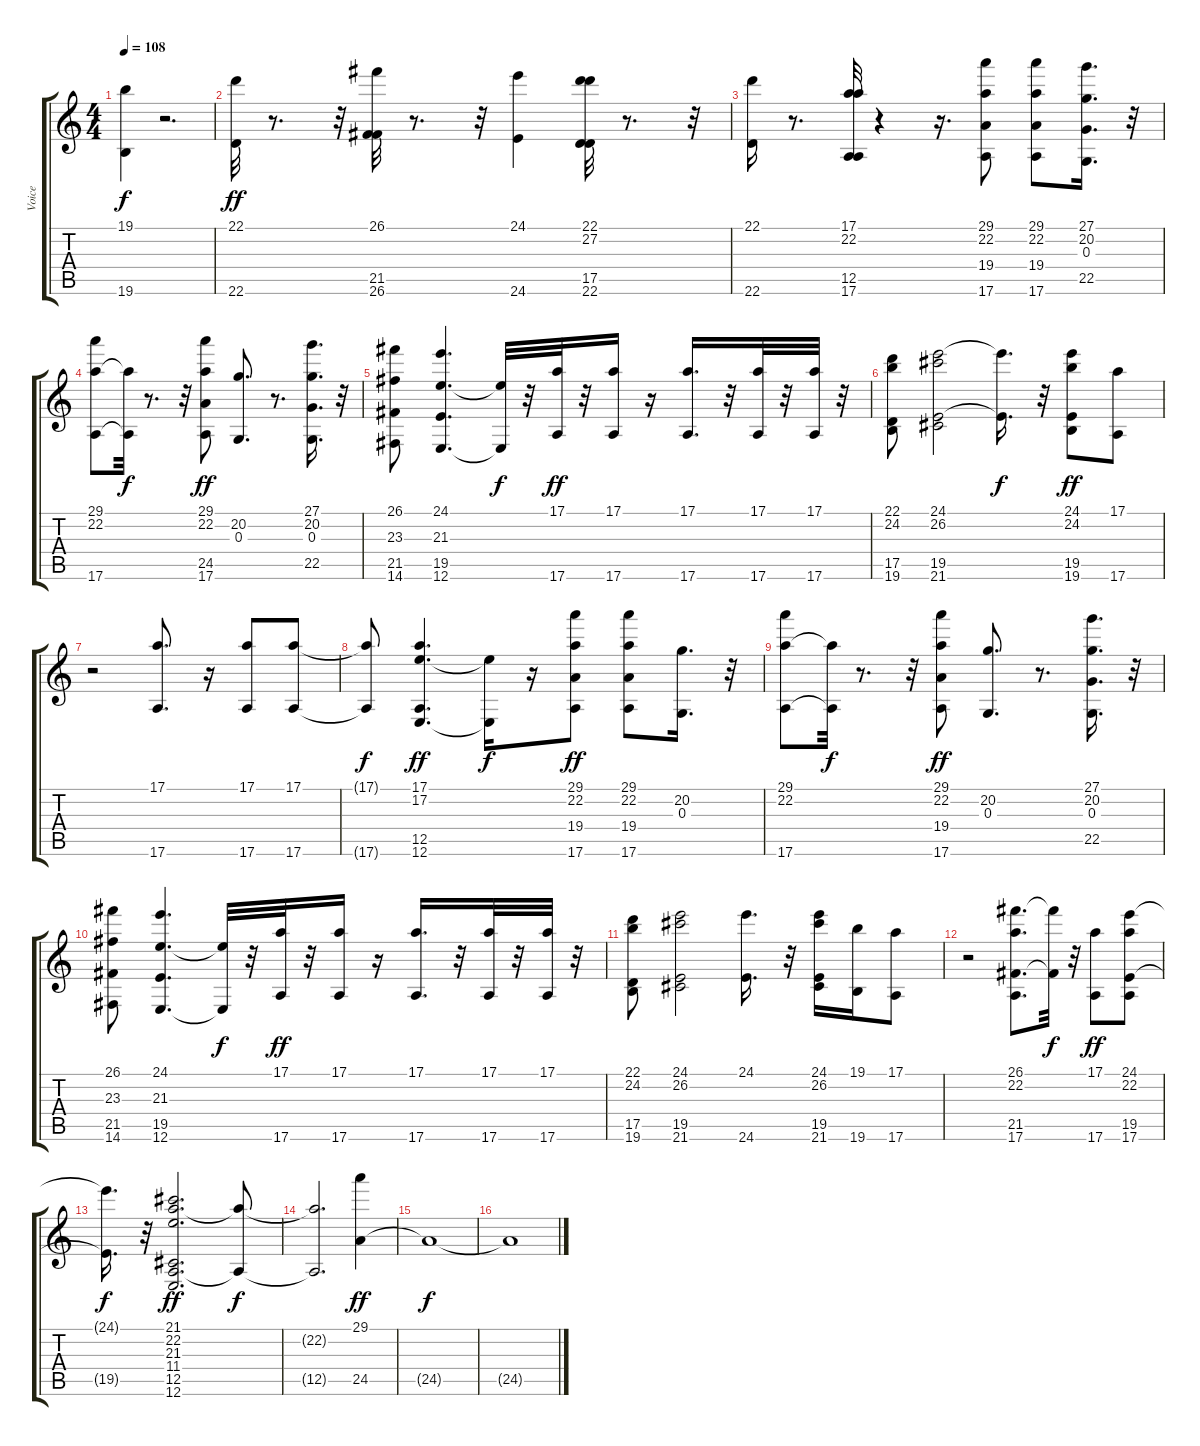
\track ("Voice" "Voice") {instrument pad1newage}
\staff {score tabs}
\tuning (E4 B3 G3 D3 A2 E2) {hide}
\ts (4 4)
\tempo 108
\clef g2
\ks c
(19.1{t} 19.6{t}).4{dy f} r.2{d} |
(22.1 22.6).32{dy ff} r.8{d} r.32 (26.1 21.5 26.6).32 r.8{d} r.32 (24.1 24.6).4 (22.1 27.2 17.5 22.6).32 r.8{d} r.32 |
(22.1 22.6).16 r.8{d} (17.1 22.2 12.5 17.6).32 r.4 r.16{d} (29.1 22.2 19.4 17.6).8 (29.1 22.2 19.4 17.6).8 (27.1 20.2 0.3 22.5).16{d} r.32 |
(29.1 22.2 17.6).8 (22.2{t} 17.6{t}).32{dy f} r.8{d} r.32 (29.1 22.2 24.5 17.6).8{dy ff} (20.2 0.3).8{d} r.8{d} (27.1 20.2 0.3 22.5).16{d} r.32 |
(26.1 23.3 21.5 14.6).8 (24.1 21.3 19.5 12.6).4{d} (21.3{t} 12.6{t}).32{dy f} r.32 (17.1 17.6).32{dy ff} r.32 (17.1 17.6).16 r.16 (17.1 17.6).16{d} r.32 (17.1 17.6).32 r.32 (17.1 17.6).32 r.32 |
(22.1 24.2 17.5 19.6).8 (24.1 26.2 19.5 21.6).2 (24.1{t} 19.5{t}).16{d dy f} r.32 (24.1 24.2 19.5 19.6).8{dy ff} (17.1 17.6).8 |
r.2 (17.1 17.6).8{d} r.16 (17.1 17.6).8 (17.1 17.6).8 |
(17.1{t} 17.6{t}).8{dy f} (17.1 17.2 12.5 12.6).4{d dy ff} (17.2{t} 12.6{t}).16{dy f} r.16 (29.1 22.2 19.4 17.6).8{dy ff} (29.1 22.2 19.4 17.6).8 (20.2 0.3).16{d} r.32 |
(29.1 22.2 17.6).8 (22.2{t} 17.6{t}).32{dy f} r.8{d} r.32 (29.1 22.2 19.4 17.6).8{dy ff} (20.2 0.3).8{d} r.8{d} (27.1 20.2 0.3 22.5).16{d} r.32 |
(26.1 23.3 21.5 14.6).8 (24.1 21.3 19.5 12.6).4{d} (21.3{t} 12.6{t}).32{dy f} r.32 (17.1 17.6).32{dy ff} r.32 (17.1 17.6).16 r.16 (17.1 17.6).16{d} r.32 (17.1 17.6).32 r.32 (17.1 17.6).32 r.32 |
(22.1 24.2 17.5 19.6).8 (24.1 26.2 19.5 21.6).2 (24.1 24.6).16{d} r.32 (24.1 26.2 19.5 21.6).16 (19.1 19.6).16 (17.1 17.6).8 |
r.2 (26.1 22.2 21.5 17.6).8{d} (26.1{t} 21.5{t}).32{dy f} r.32 (17.1 17.6).8{dy ff} (24.1 22.2 19.5 17.6).8 |
(24.1{t} 19.5{t}).16{d dy f} r.32 (21.1 22.2 21.3 11.4 12.5 12.6).2{d dy ff} (22.2{t} 12.5{t}).8{dy f} |
(22.2{t} 12.5{t}).2{d} (29.1 24.5).4{dy ff} |
24.5{t}.1{dy f} |
24.5{t}.1
